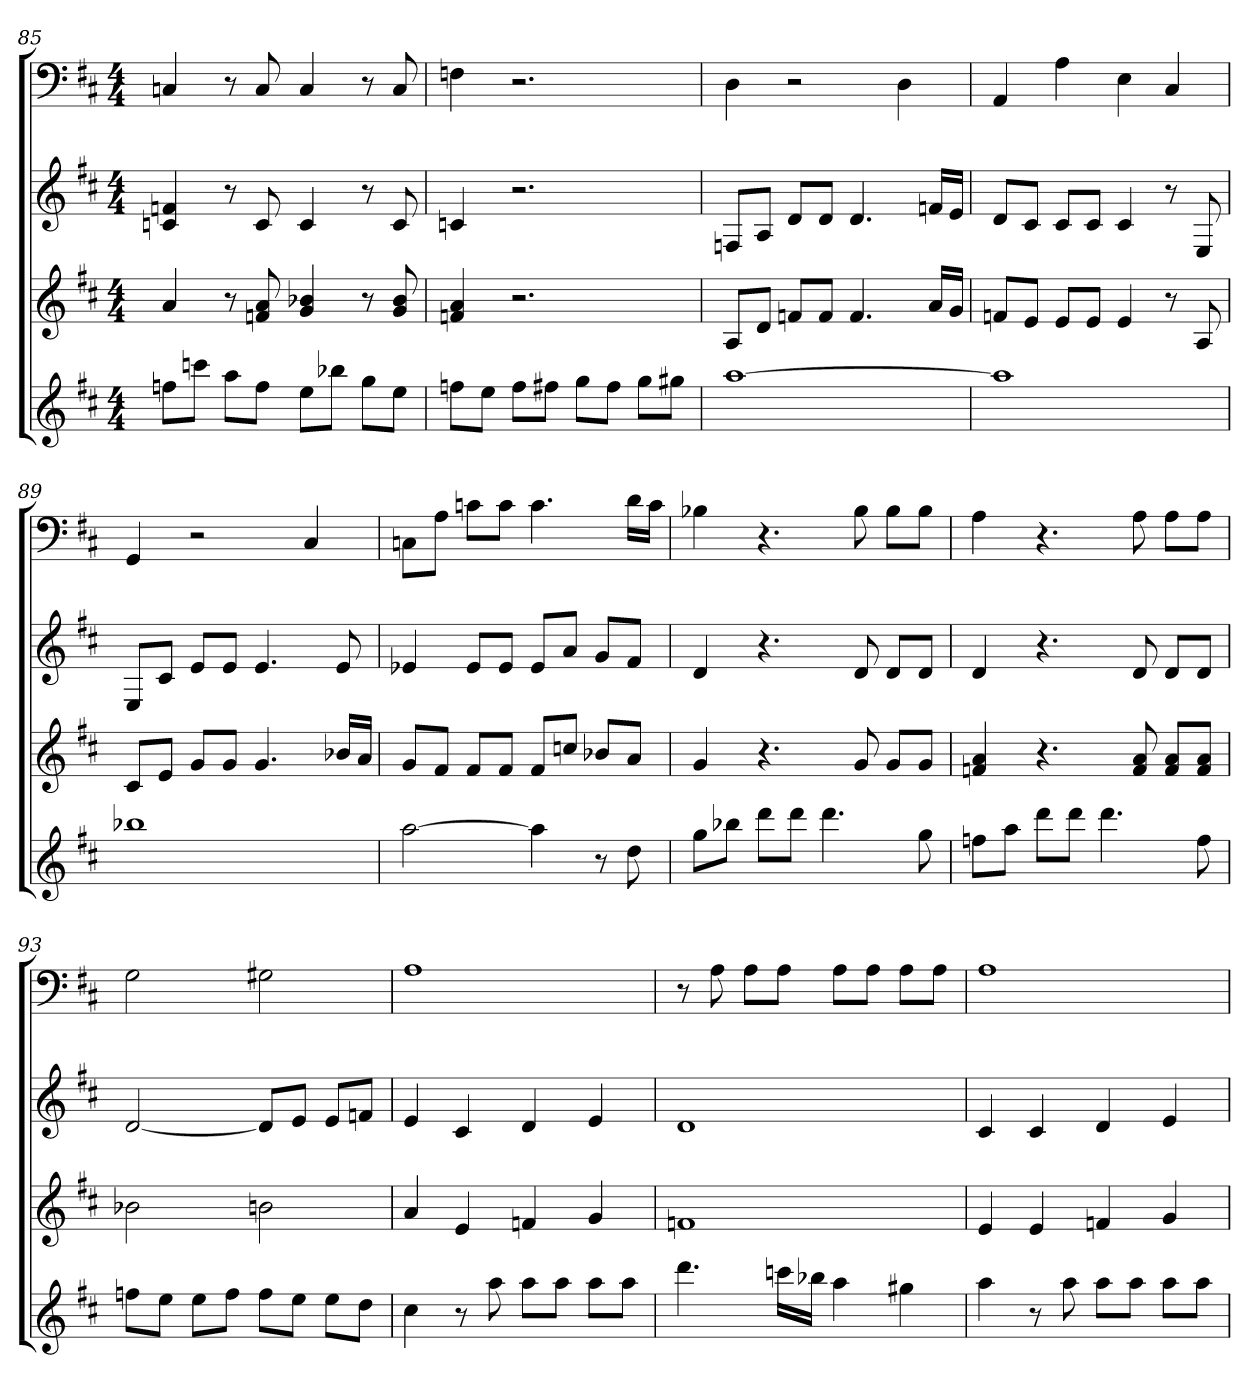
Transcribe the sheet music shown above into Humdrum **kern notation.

**kern	**kern	**kern	**kern
*part4	*part3	*part2	*part1
*staff4	*staff3	*staff2	*staff1
*k[f#c#]	*k[f#c#]	*k[f#c#]	*k[f#c#]
*D:	*D:	*D:	*D:
*M4/4	*M4/4	*M4/4	*M4/4
=85	=85	=85	=85
8ffnL	4a	4cn 4fn	4Cn
8cccnJ	.	.	.
8aaL	8r	8r	8r
8ffJ	8fn 8a	8c	8C
8eeL	4g 4b-X	4c	4C
8bb-XJ	.	.	.
8ggL	8r	8r	8r
8eeJ	8g 8b-	8c	8C
=86	=86	=86	=86
8ffnL	4fn 4a	4cn	4Fn
8eeJ	.	.	.
8ffL	2.r	2.r	2.r
8ff#XJ	.	.	.
8ggL	.	.	.
8ff#J	.	.	.
8ggL	.	.	.
8gg#XJ	.	.	.
=87	=87	=87	=87
[1aa	8AL	8FnL	4D
.	8dJ	8AJ	.
.	8fnL	8dL	2r
.	8fJ	8dJ	.
.	4.f	4.d	.
.	.	.	4D
.	16aLL	16fnLL	.
.	16gJJ	16eJJ	.
=88	=88	=88	=88
1aa]	8fnL	8dL	4AA
.	8eJ	8c#J	.
.	8eL	8c#L	4A
.	8eJ	8c#J	.
.	4e	4c#	4E
.	8r	8r	4C#
.	8A	8E	.
=89	=89	=89	=89
1bb-X	8c#L	8EL	4GG
.	8eJ	8c#J	.
.	8gL	8eL	2r
.	8gJ	8eJ	.
.	4.g	4.e	.
.	.	.	4C#
.	16b-XLL	8e	.
.	16aJJ	.	.
=90	=90	=90	=90
[2aa	8gL	4e-X	8CnL
.	8f#J	.	8AJ
.	8f#L	8e-L	8cnL
.	8f#J	8e-J	8cJ
4aa]	8f#L	8e-L	4.c
.	8ccnJ	8aJ	.
8r	8b-XL	8gL	.
8dd	8aJ	8f#J	16dLL
.	.	.	16cJJ
=91	=91	=91	=91
8ggL	4g	4d	4B-X
8bb-XJ	.	.	.
8dddL	4.r	4.r	4.r
8dddJ	.	.	.
4.ddd	.	.	.
.	8g	8d	8B-
.	8gL	8dL	8B-L
8gg	8gJ	8dJ	8B-J
=92	=92	=92	=92
8ffnL	4fn 4a	4d	4A
8aaJ	.	.	.
8dddL	4.r	4.r	4.r
8dddJ	.	.	.
4.ddd	.	.	.
.	8f 8a	8d	8A
.	8f 8aL	8dL	8AL
8ff	8f 8aJ	8dJ	8AJ
=93	=93	=93	=93
8ffnL	2b-X	[2d	2G
8eeJ	.	.	.
8eeL	.	.	.
8ffJ	.	.	.
8ffL	2bn	8dL]	2G#X
8eeJ	.	8eJ	.
8eeL	.	8eL	.
8ddJ	.	8fnJ	.
=94	=94	=94	=94
4cc#	4a	4e	1A
8r	4e	4c#	.
8aa	.	.	.
8aaL	4fn	4d	.
8aaJ	.	.	.
8aaL	4g	4e	.
8aaJ	.	.	.
=95	=95	=95	=95
4.ddd	1fn	1d	8r
.	.	.	8A
.	.	.	8AL
16cccnLL	.	.	8AJ
16bb-XJJ	.	.	.
4aa	.	.	8AL
.	.	.	8AJ
4gg#X	.	.	8AL
.	.	.	8AJ
=96	=96	=96	=96
4aa	4e	4c#	1A
8r	4e	4c#	.
8aa	.	.	.
8aaL	4fn	4d	.
8aaJ	.	.	.
8aaL	4g	4e	.
8aaJ	.	.	.
=	=	=	=
*-	*-	*-	*-
